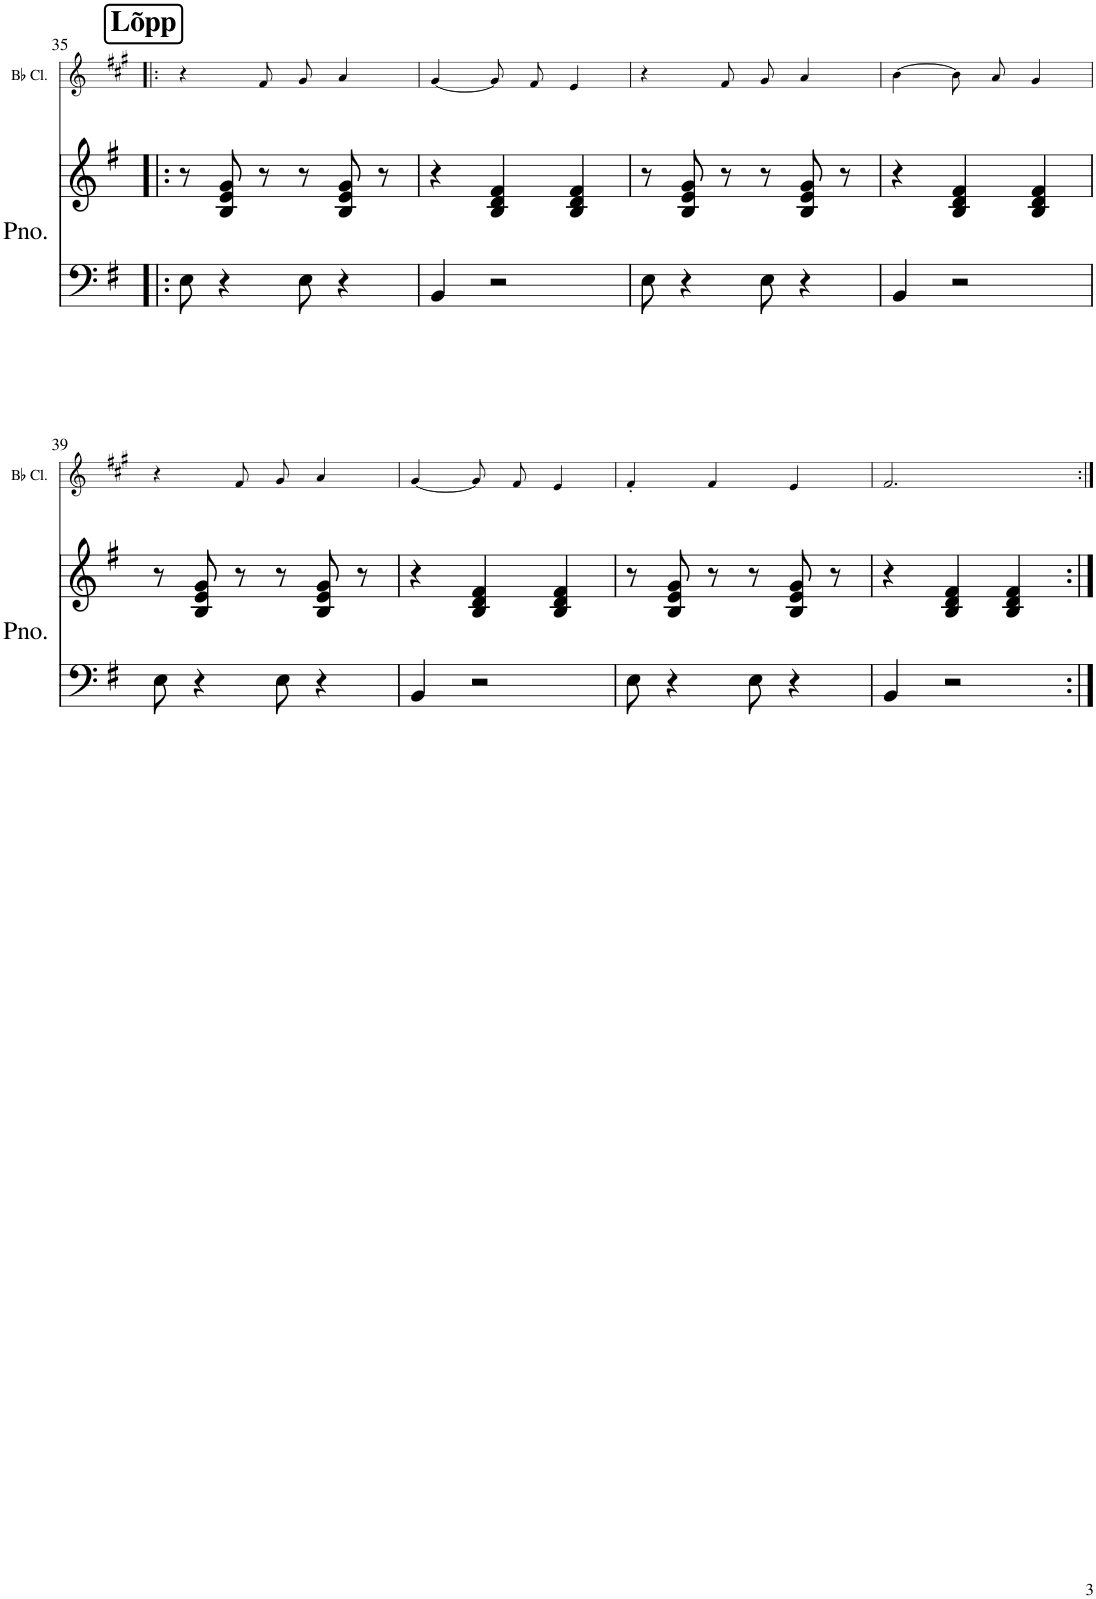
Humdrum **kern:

**kern	**kern	**kern
*part2	*part2	*part1
*staff3	*staff2	*staff1
*I"Piano	*	*I"Bb Clarinet
*I'Pno.	*	*I'Bb Cl.
!!LO:PB:g=z
*clefF4	*clefG2	*clefG2
*	*	*Trd1c2
*k[f#]	*k[f#]	*k[f#c#g#]
*M3/4	*M3/4	*M3/4
=35!|:	=35!|:	=35!|:
8E\	8r	4r
4r	8B/ 8e/ 8g/	.
.	8r	8f#/L
8E\	8r	8g#/J
4r	8B/ 8e/ 8g/	4a/
.	8r	.
=36	=36	=36
4BB/	4r	[4g#/
2r	4B/ 4d/ 4f#/	8g#/L]
.	.	8f#/J
.	4B/ 4d/ 4f#/	4e/
=37	=37	=37
8E\	8r	4r
4r	8B/ 8e/ 8g/	.
.	8r	8f#/L
8E\	8r	8g#/J
4r	8B/ 8e/ 8g/	4a/
.	8r	.
=38	=38	=38
4BB/	4r	[4b\
2r	4B/ 4d/ 4f#/	8b/L]
.	.	8a/J
.	4B/ 4d/ 4f#/	4g#/
!!LO:LB:g=z
=39	=39	=39
8E\	8r	4r
4r	8B/ 8e/ 8g/	.
.	8r	8f#/L
8E\	8r	8g#/J
4r	8B/ 8e/ 8g/	4a/
.	8r	.
=40	=40	=40
4BB/	4r	[4g#/
2r	4B/ 4d/ 4f#/	8g#/L]
.	.	8f#/J
.	4B/ 4d/ 4f#/	4e/
=41	=41	=41
8E\	8r	4f#'/
4r	8B/ 8e/ 8g/	.
.	8r	4f#/
8E\	8r	.
4r	8B/ 8e/ 8g/	4e/
.	8r	.
=42	=42	=42
4BB/	4r	2.f#/
2r	4B/ 4d/ 4f#/	.
.	4B/ 4d/ 4f#/	.
=:|!	=:|!	=:|!
*-	*-	*-
